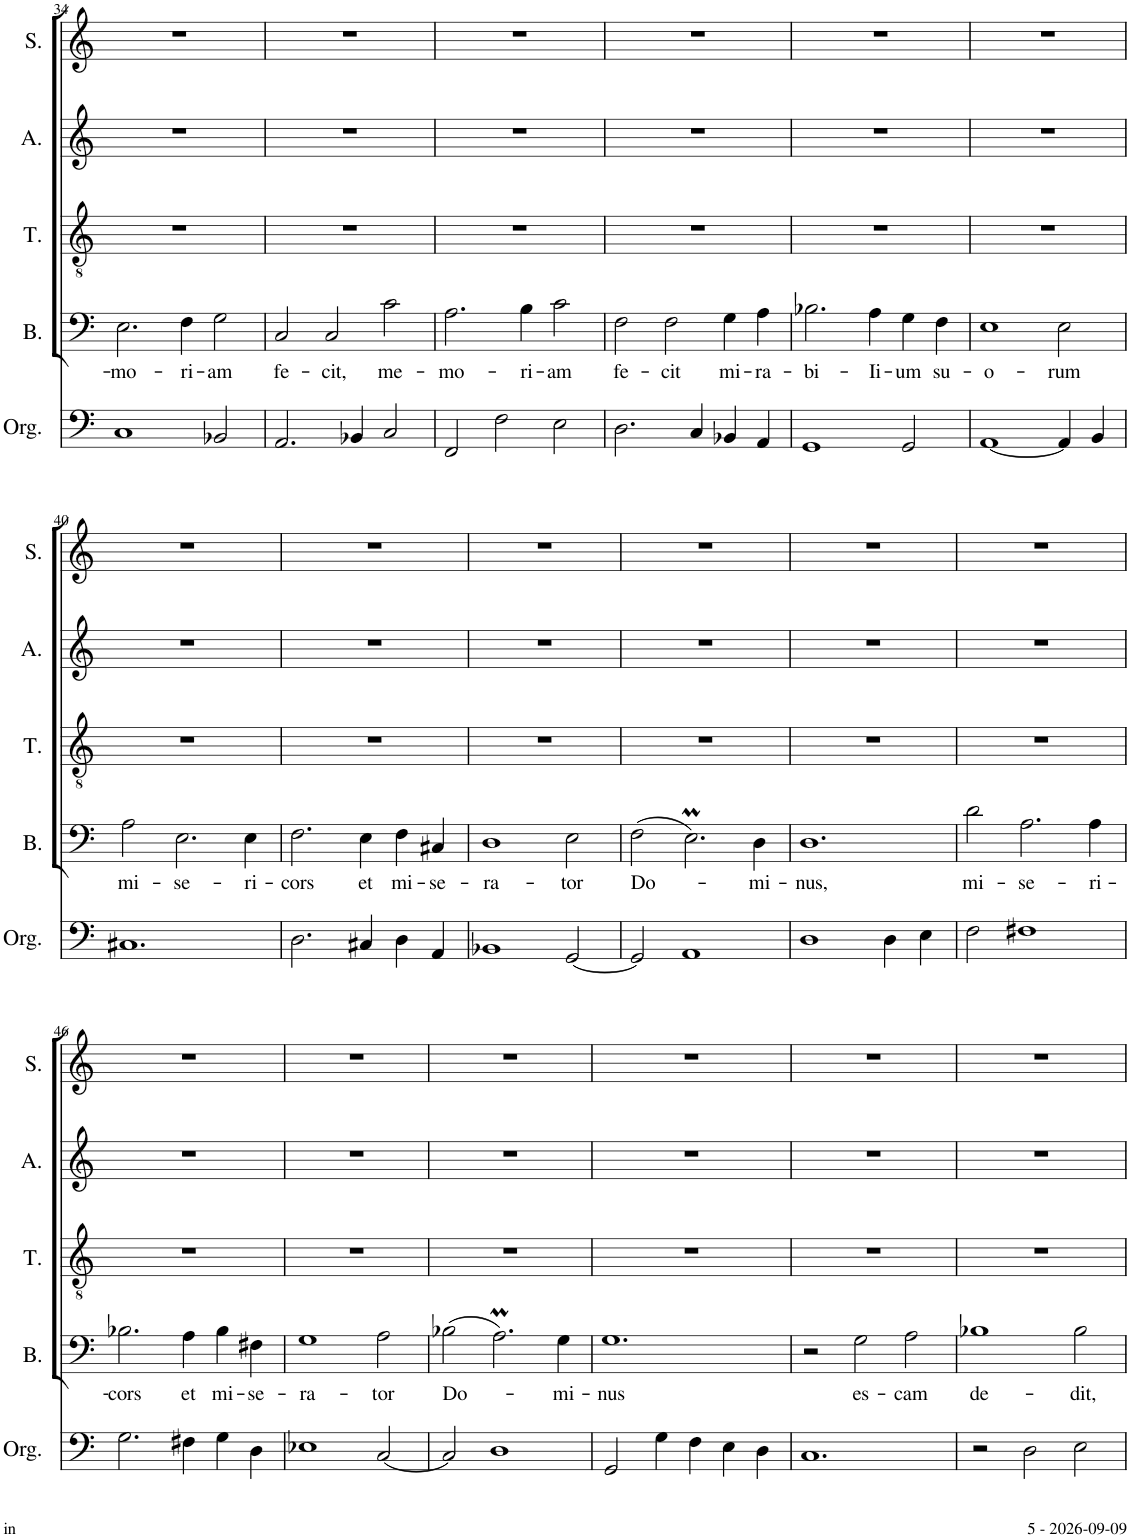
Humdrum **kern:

**kern	**kern	**text	**kern	**kern	**kern
*part5	*part4	*part4	*part3	*part2	*part1
*staff5	*staff4	*staff4	*staff3	*staff2	*staff1
*I"Orgue	*I"Basse	*	*I"Ténor	*I"Alto	*I"Soprano
*I'Org.	*I'B.	*	*I'T.	*I'A.	*I'S.
!!LO:PB:g=z
*clefF4	*clefF4	*	*clefGv2	*clefG2	*clefG2
*k[]	*k[]	*	*k[]	*k[]	*k[]
*M3/2	*M3/2	*	*M3/2	*M3/2	*M3/2
=34	=34	=34	=34	=34	=34
!	!	!LO:LY:b	!	!	!
1C	2.E\	-mo-	1.r	1.r	1.r
!	!	!LO:LY:b	!	!	!
.	4F\	-ri-	.	.	.
!	!	!LO:LY:b	!	!	!
2BB-X/	2G\	-am	.	.	.
=35	=35	=35	=35	=35	=35
!	!	!LO:LY:b	!	!	!
2.AA/	2C/	fe-	1.r	1.r	1.r
!	!	!LO:LY:b	!	!	!
.	2C/	-cit,	.	.	.
4BB-X/	.	.	.	.	.
!	!	!LO:LY:b	!	!	!
2C/	2c\	me-	.	.	.
=36	=36	=36	=36	=36	=36
!	!	!LO:LY:b	!	!	!
2FF/	2.A\	-mo-	1.r	1.r	1.r
2F\	.	.	.	.	.
!	!	!LO:LY:b	!	!	!
.	4B\	-ri-	.	.	.
!	!	!LO:LY:b	!	!	!
2E\	2c\	-am	.	.	.
=37	=37	=37	=37	=37	=37
!	!	!LO:LY:b	!	!	!
2.D\	2F\	fe-	1.r	1.r	1.r
!	!	!LO:LY:b	!	!	!
.	2F\	-cit	.	.	.
4C/	.	.	.	.	.
!	!	!LO:LY:b	!	!	!
4BB-X/	4G\	mi-	.	.	.
!	!	!LO:LY:b	!	!	!
4AA/	4A\	-ra-	.	.	.
=38	=38	=38	=38	=38	=38
!	!	!LO:LY:b	!	!	!
1GG	2.B-X\	-bi-	1.r	1.r	1.r
!	!	!LO:LY:b	!	!	!
.	4A\	-Ii-	.	.	.
!	!	!LO:LY:b	!	!	!
2GG/	4G\	-um	.	.	.
!	!	!LO:LY:b	!	!	!
.	4F\	su-	.	.	.
=39	=39	=39	=39	=39	=39
!	!	!LO:LY:b	!	!	!
[1AA	1E	-o-	1.r	1.r	1.r
!	!	!LO:LY:b	!	!	!
4AA/]	2E\	-rum	.	.	.
4BB/	.	.	.	.	.
!!LO:LB:g=z
=40	=40	=40	=40	=40	=40
!	!	!LO:LY:b	!	!	!
1.C#X	2A\	mi-	1.r	1.r	1.r
!	!	!LO:LY:b	!	!	!
.	2.E\	-se-	.	.	.
!	!	!LO:LY:b	!	!	!
.	4E\	-ri-	.	.	.
=41	=41	=41	=41	=41	=41
!	!	!LO:LY:b	!	!	!
2.D\	2.F\	-cors	1.r	1.r	1.r
!	!	!LO:LY:b	!	!	!
4C#X/	4E\	et	.	.	.
!	!	!LO:LY:b	!	!	!
4D\	4F\	mi-	.	.	.
!	!	!LO:LY:b	!	!	!
4AA/	4C#X/	-se-	.	.	.
=42	=42	=42	=42	=42	=42
!	!	!LO:LY:b	!	!	!
1BB-X	1D	-ra-	1.r	1.r	1.r
!	!	!LO:LY:b	!	!	!
[2GG/	2E\	-tor	.	.	.
=43	=43	=43	=43	=43	=43
!	!	!LO:LY:b	!	!	!
2GG/]	(2F\	Do-	1.r	1.r	1.r
1AA	2.Em\)	.	.	.	.
!	!	!LO:LY:b	!	!	!
.	4D\	-mi-	.	.	.
=44	=44	=44	=44	=44	=44
!	!	!LO:LY:b	!	!	!
1D	1.D	-nus,	1.r	1.r	1.r
4D\	.	.	.	.	.
4E\	.	.	.	.	.
=45	=45	=45	=45	=45	=45
!	!	!LO:LY:b	!	!	!
2F\	2d\	mi-	1.r	1.r	1.r
!	!	!LO:LY:b	!	!	!
1F#X	2.A\	-se-	.	.	.
!	!	!LO:LY:b	!	!	!
.	4A\	-ri-	.	.	.
!!LO:LB:g=z
=46	=46	=46	=46	=46	=46
!	!	!LO:LY:b	!	!	!
2.G\	2.B-X\	-cors	1.r	1.r	1.r
!	!	!LO:LY:b	!	!	!
4F#X\	4A\	et	.	.	.
!	!	!LO:LY:b	!	!	!
4G\	4B-\	mi-	.	.	.
!	!	!LO:LY:b	!	!	!
4D\	4F#X\	-se-	.	.	.
=47	=47	=47	=47	=47	=47
!	!	!LO:LY:b	!	!	!
1E-X	1G	-ra-	1.r	1.r	1.r
!	!	!LO:LY:b	!	!	!
[2C/	2A\	-tor	.	.	.
=48	=48	=48	=48	=48	=48
!	!	!LO:LY:b	!	!	!
2C/]	(2B-X\	Do-	1.r	1.r	1.r
1D	2.AM\)	.	.	.	.
!	!	!LO:LY:b	!	!	!
.	4G\	-mi-	.	.	.
=49	=49	=49	=49	=49	=49
!	!	!LO:LY:b	!	!	!
2GG/	1.G	-nus	1.r	1.r	1.r
4G\	.	.	.	.	.
4F\	.	.	.	.	.
4E\	.	.	.	.	.
4D\	.	.	.	.	.
=50	=50	=50	=50	=50	=50
1.C	2r	.	1.r	1.r	1.r
!	!	!LO:LY:b	!	!	!
.	2G\	es-	.	.	.
!	!	!LO:LY:b	!	!	!
.	2A\	-cam	.	.	.
=51	=51	=51	=51	=51	=51
!	!	!LO:LY:b	!	!	!
2r	1B-X	de-	1.r	1.r	1.r
2D\	.	.	.	.	.
!	!	!LO:LY:b	!	!	!
2E\	2B-\	-dit,	.	.	.
=	=	=	=	=	=
*-	*-	*-	*-	*-	*-
